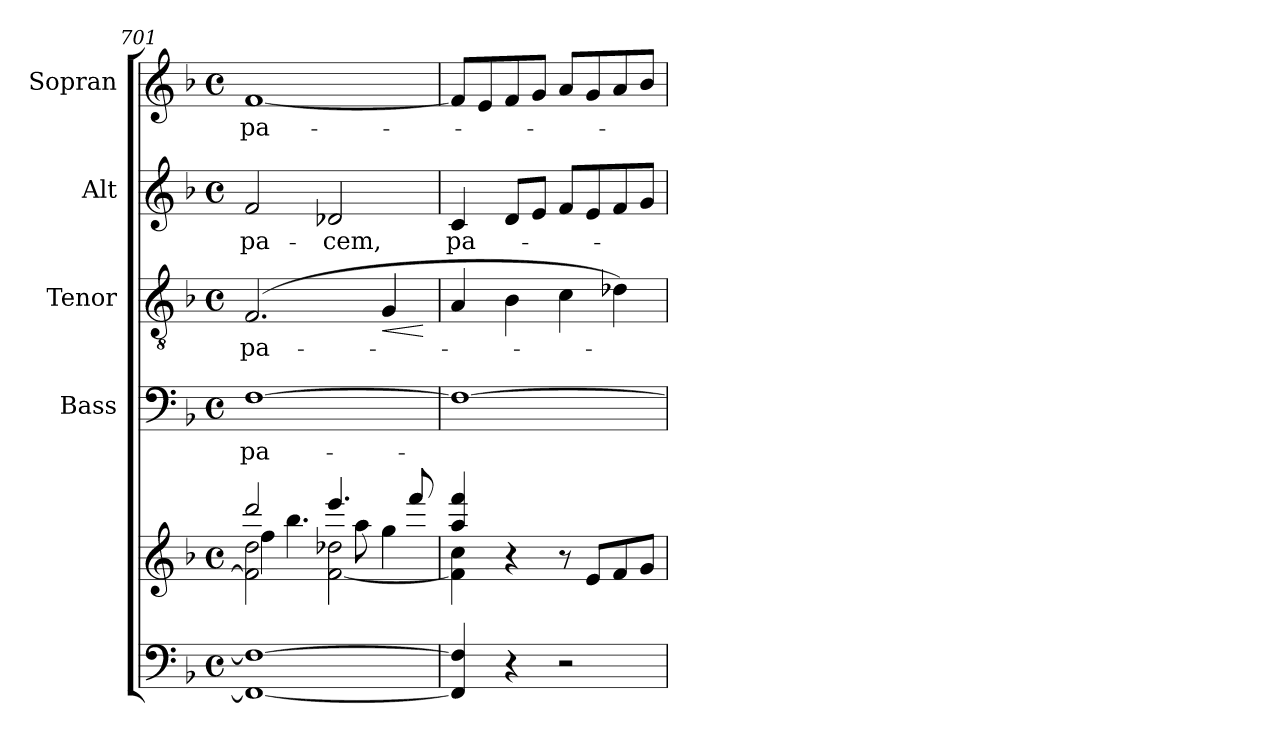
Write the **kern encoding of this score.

**kern	**kern	**kern	**text	**kern	**text	**dynam	**kern	**text	**kern	**text
*part5	*part5	*part4	*part4	*part3	*part3	*part3	*part2	*part2	*part1	*part1
*staff6	*staff5	*staff4	*staff4	*staff3	*staff3	*staff3	*staff2	*staff2	*staff1	*staff1
*	*	*I"Bass	*	*I"Tenor	*	*	*I"Alt	*	*I"Sopran	*
*	*	*I'B.	*	*I'T.	*	*	*I'A.	*	*I'S.	*
*clefF4	*clefG2	*clefF4	*	*clefGv2	*	*	*clefG2	*	*clefG2	*
*k[b-]	*k[b-]	*k[b-]	*	*k[b-]	*	*	*k[b-]	*	*k[b-]	*
*F:	*F:	*F:	*	*F:	*	*	*F:	*	*F:	*
*M4/4	*M4/4	*M4/4	*	*M4/4	*	*	*M4/4	*	*M4/4	*
*met(c)	*met(c)	*met(c)	*	*met(c)	*	*	*met(c)	*	*met(c)	*
=701	=701	=701	=701	=701	=701	=701	=701	=701	=701	=701
*	*^	*	*	*	*	*	*	*	*	*
*	*	*^	*	*	*	*	*	*	*	*	*
!	!	!	!	!	!LO:LY:b	!	!LO:LY:b	!	!	!LO:LY:b	!	!LO:LY:b
1FF_ 1F_	2ddd/	2f\] 2dd\	4ff\	[1F	pa-	(2.F/	pa-	.	2f/	pa-	[1f	pa-
.	.	.	4.bb-\	.	.	.	.	.	.	.	.	.
!	!	!	!	!	!	!	!	!	!	!LO:LY:b	!	!
.	4.eee/	[<2f\ 2dd-X\	.	.	.	.	.	.	2d-X/	-cem,	.	.
.	.	.	8aa\	.	.	.	.	.	.	.	.	.
!	!	!	!	!	!	!	!	!LO:HP:b	!	!	!	!
.	.	.	4gg\	.	.	4G/	.	<	.	.	.	.
.	8fff/	.	.	.	.	.	.	.	.	.	.	.
*	*v	*v	*v	*	*	*	*	*	*	*	*	*
.	.	.	.	.	.	[	.	.	.	.
=702	=702	=702	=702	=702	=702	=702	=702	=702	=702	=702
*	*^	*	*	*	*	*	*	*	*	*
!	!	!	!	!	!	!	!	!	!LO:LY:b	!	!
4FF/] 4F/]	4aa/ 4fff/	4f\] 4cc\	1F_	.	4A/	.	.	4c/	pa-	8f/L]	.
.	.	.	.	.	.	.	.	.	.	8e/	.
4r	4r	2.ryy	.	.	4B-\	.	.	8d/L	.	8f/	.
.	.	.	.	.	.	.	.	8e/J	.	8g/J	.
2r	8r	.	.	.	4c\	.	.	8f/L	.	8a/L	.
.	8e/L	.	.	.	.	.	.	8e/	.	8g/	.
.	8f/	.	.	.	4d-X\)	.	.	8f/	.	8a/	.
.	8g/J	.	.	.	.	.	.	8g/J	.	8b-/J	.
*	*v	*v	*	*	*	*	*	*	*	*	*
=	=	=	=	=	=	=	=	=	=	=
*-	*-	*-	*-	*-	*-	*-	*-	*-	*-	*-
